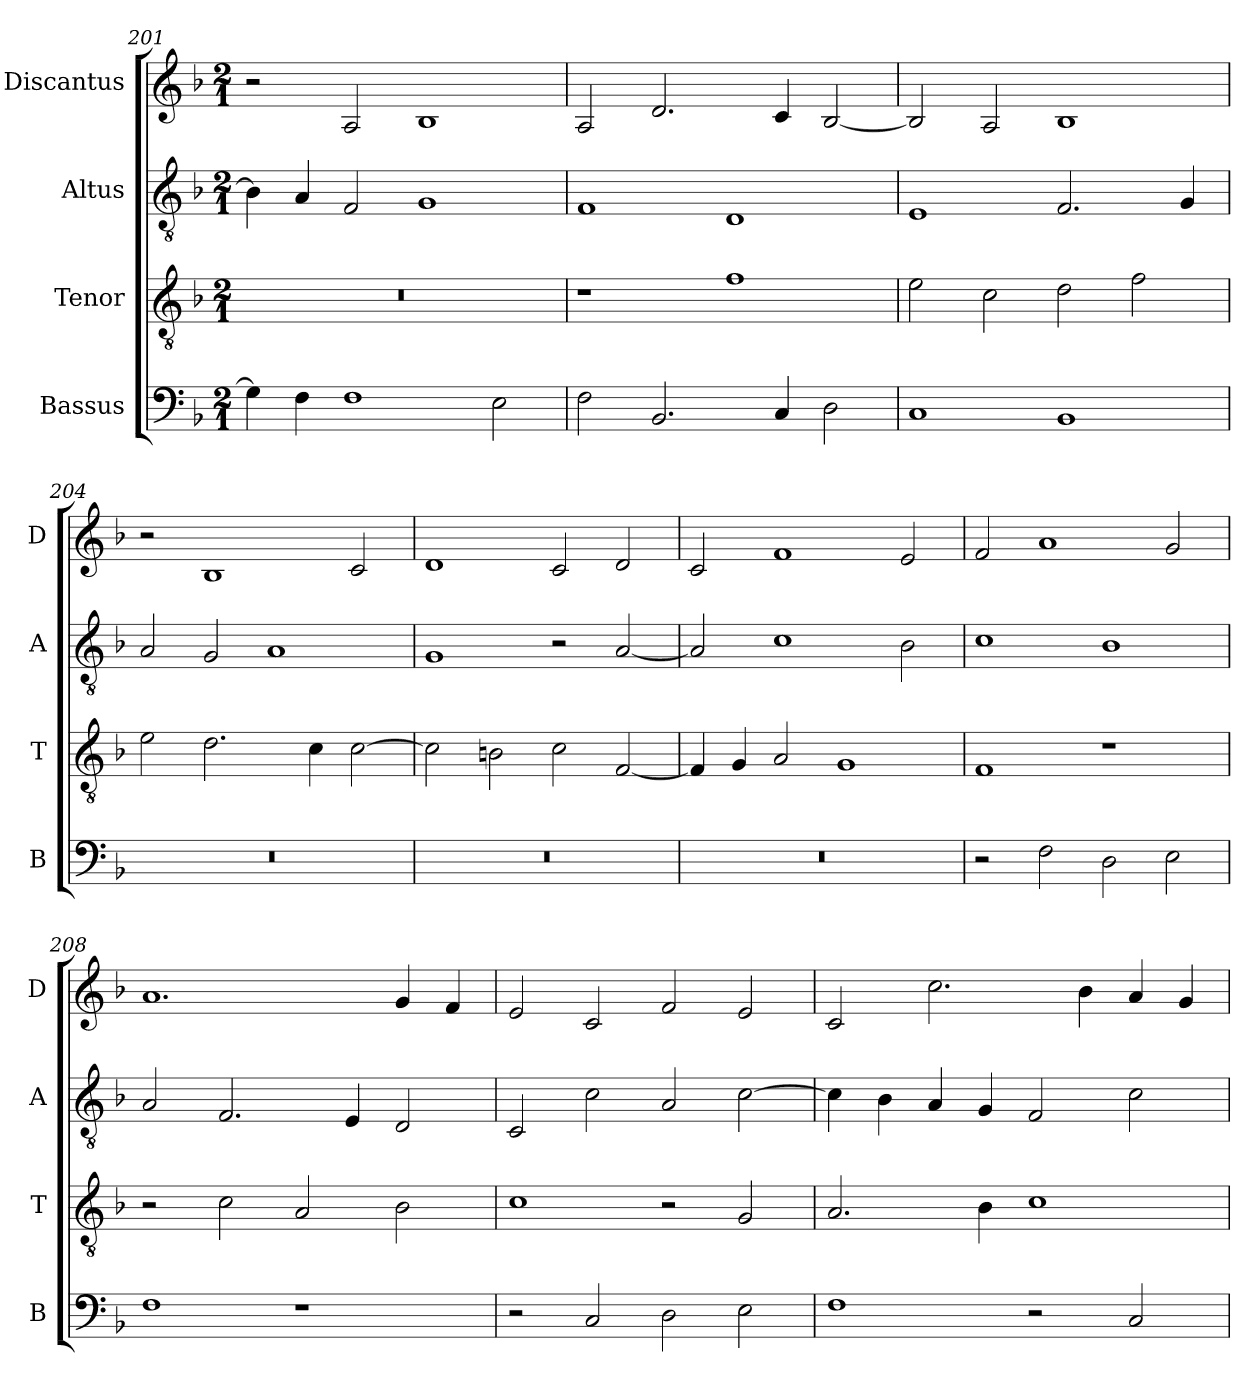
**kern	**kern	**kern	**kern
*part4	*part3	*part2	*part1
*staff4	*staff3	*staff2	*staff1
*I"Bassus	*I"Tenor	*I"Altus	*I"Discantus
*I'B	*I'T	*I'A	*I'D
*clefF4	*clefGv2	*clefGv2	*clefG2
*k[b-]	*k[b-]	*k[b-]	*k[b-]
*M2/1	*M2/1	*M2/1	*M2/1
=201	=201	=201	=201
4G\]	0r	4B-\]	2r
4F\	.	4A/	.
1F	.	2F/	2A/
.	.	1G	1B-
2E\	.	.	.
=202	=202	=202	=202
2F\	1r	1F	2A/
2.BB-/	.	.	2.d/
.	1f	1D	.
4C/	.	.	4c/
2D\	.	.	[2B-/
=203	=203	=203	=203
1C	2e\	1E	2B-/]
.	2c\	.	2A/
1BB-	2d\	2.F/	1B-
.	2f\	.	.
.	.	4G/	.
=204	=204	=204	=204
0r	2e\	2A/	2r
.	2.d\	2G/	1B-
.	.	1A	.
.	4c\	.	.
.	[2c\	.	2c/
=205	=205	=205	=205
0r	2c\]	1G	1d
.	2Bn\	.	.
.	2c\	2r	2c/
.	[2F/	[2A/	2d/
=206	=206	=206	=206
0r	4F/]	2A/]	2c/
.	4G/	.	.
.	2A/	1c	1f
.	1G	.	.
.	.	2B-\	2e/
=207	=207	=207	=207
2r	1F	1c	2f/
2F\	.	.	1a
2D\	1r	1B-	.
2E\	.	.	2g/
=208	=208	=208	=208
1F	2r	2A/	1.a
.	2c\	2.F/	.
1r	2A/	.	.
.	.	4E/	.
.	2B-\	2D/	4g/
.	.	.	4f/
=209	=209	=209	=209
2r	1c	2C/	2e/
2C/	.	2c\	2c/
2D\	2r	2A/	2f/
2E\	2G/	[2c\	2e/
=210	=210	=210	=210
1F	2.A/	4c\]	2c/
.	.	4B-\	.
.	.	4A/	2.cc\
.	4B-\	4G/	.
2r	1c	2F/	.
.	.	.	4b-\
2C/	.	2c\	4a/
.	.	.	4g/
=	=	=	=
*-	*-	*-	*-
